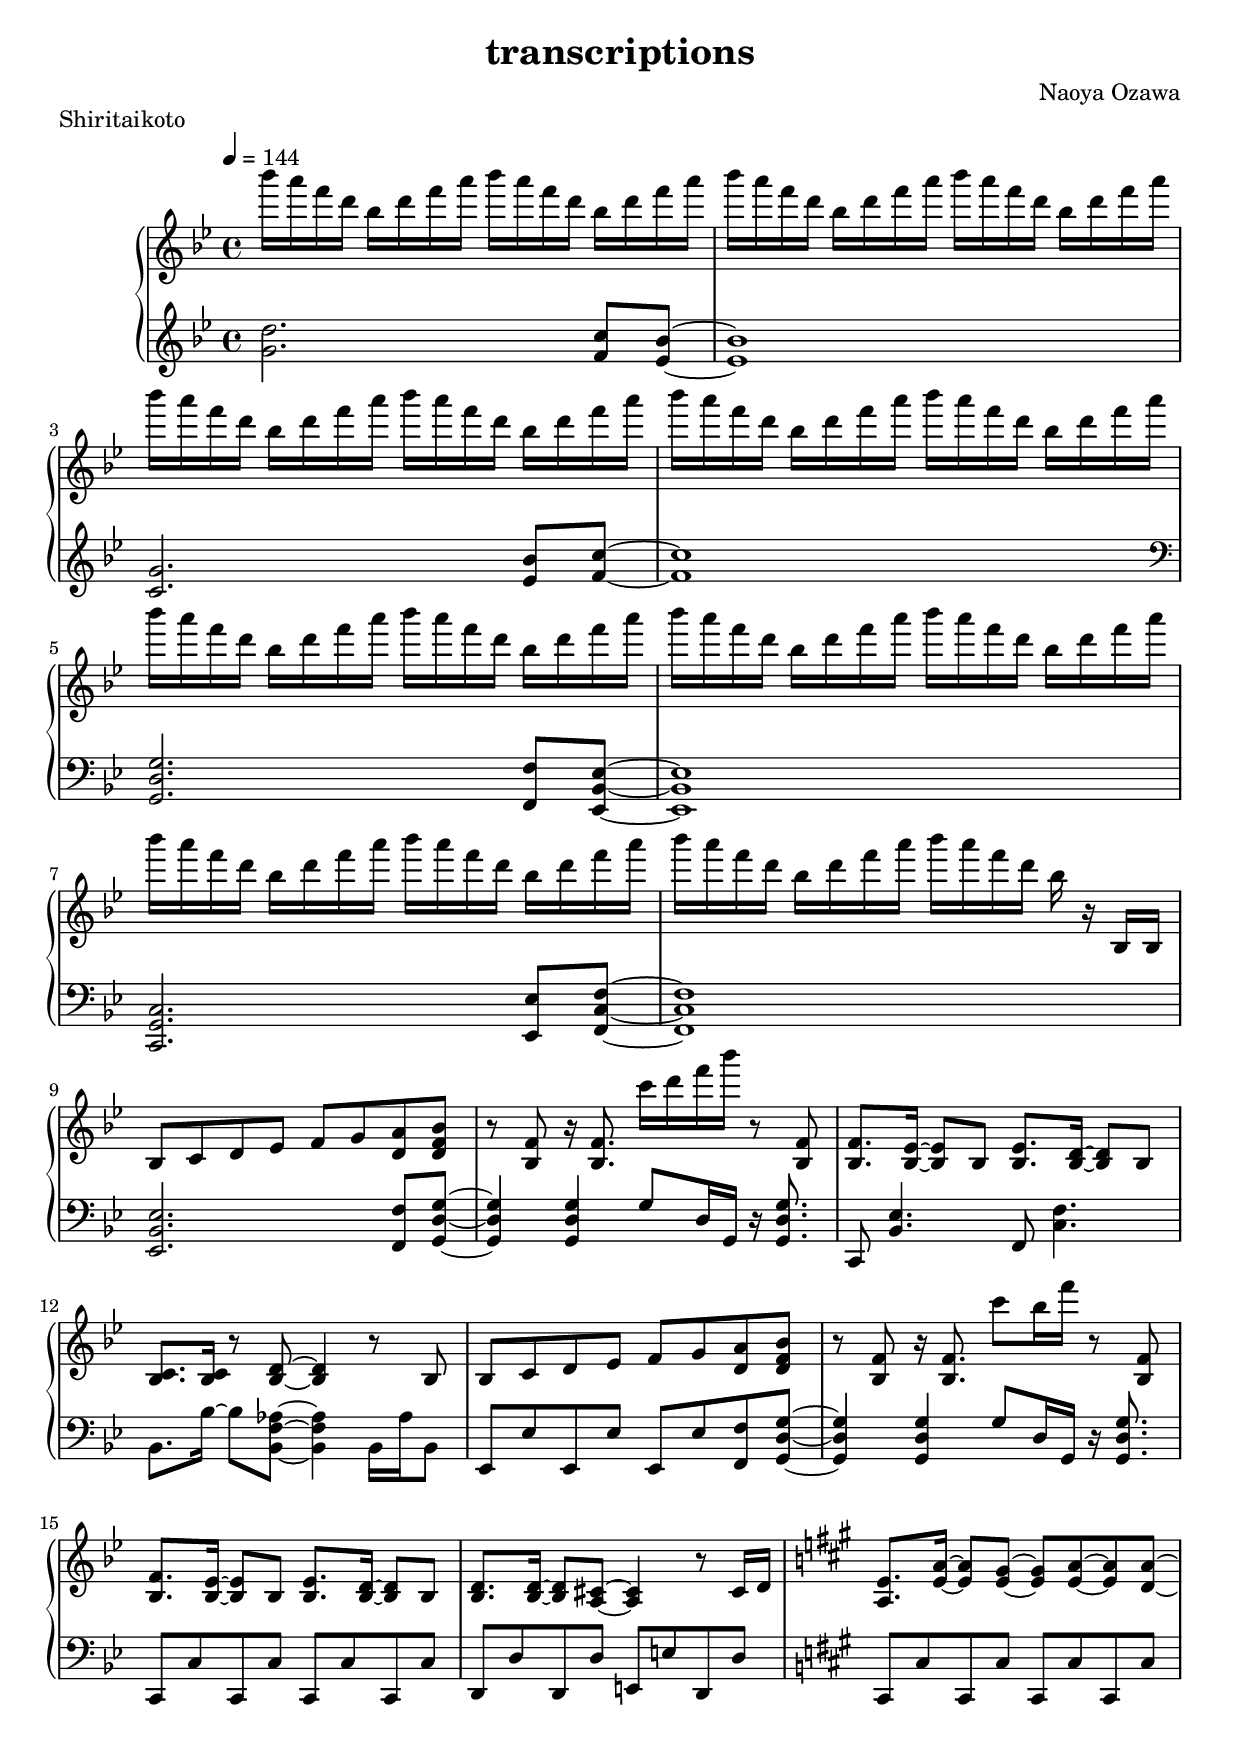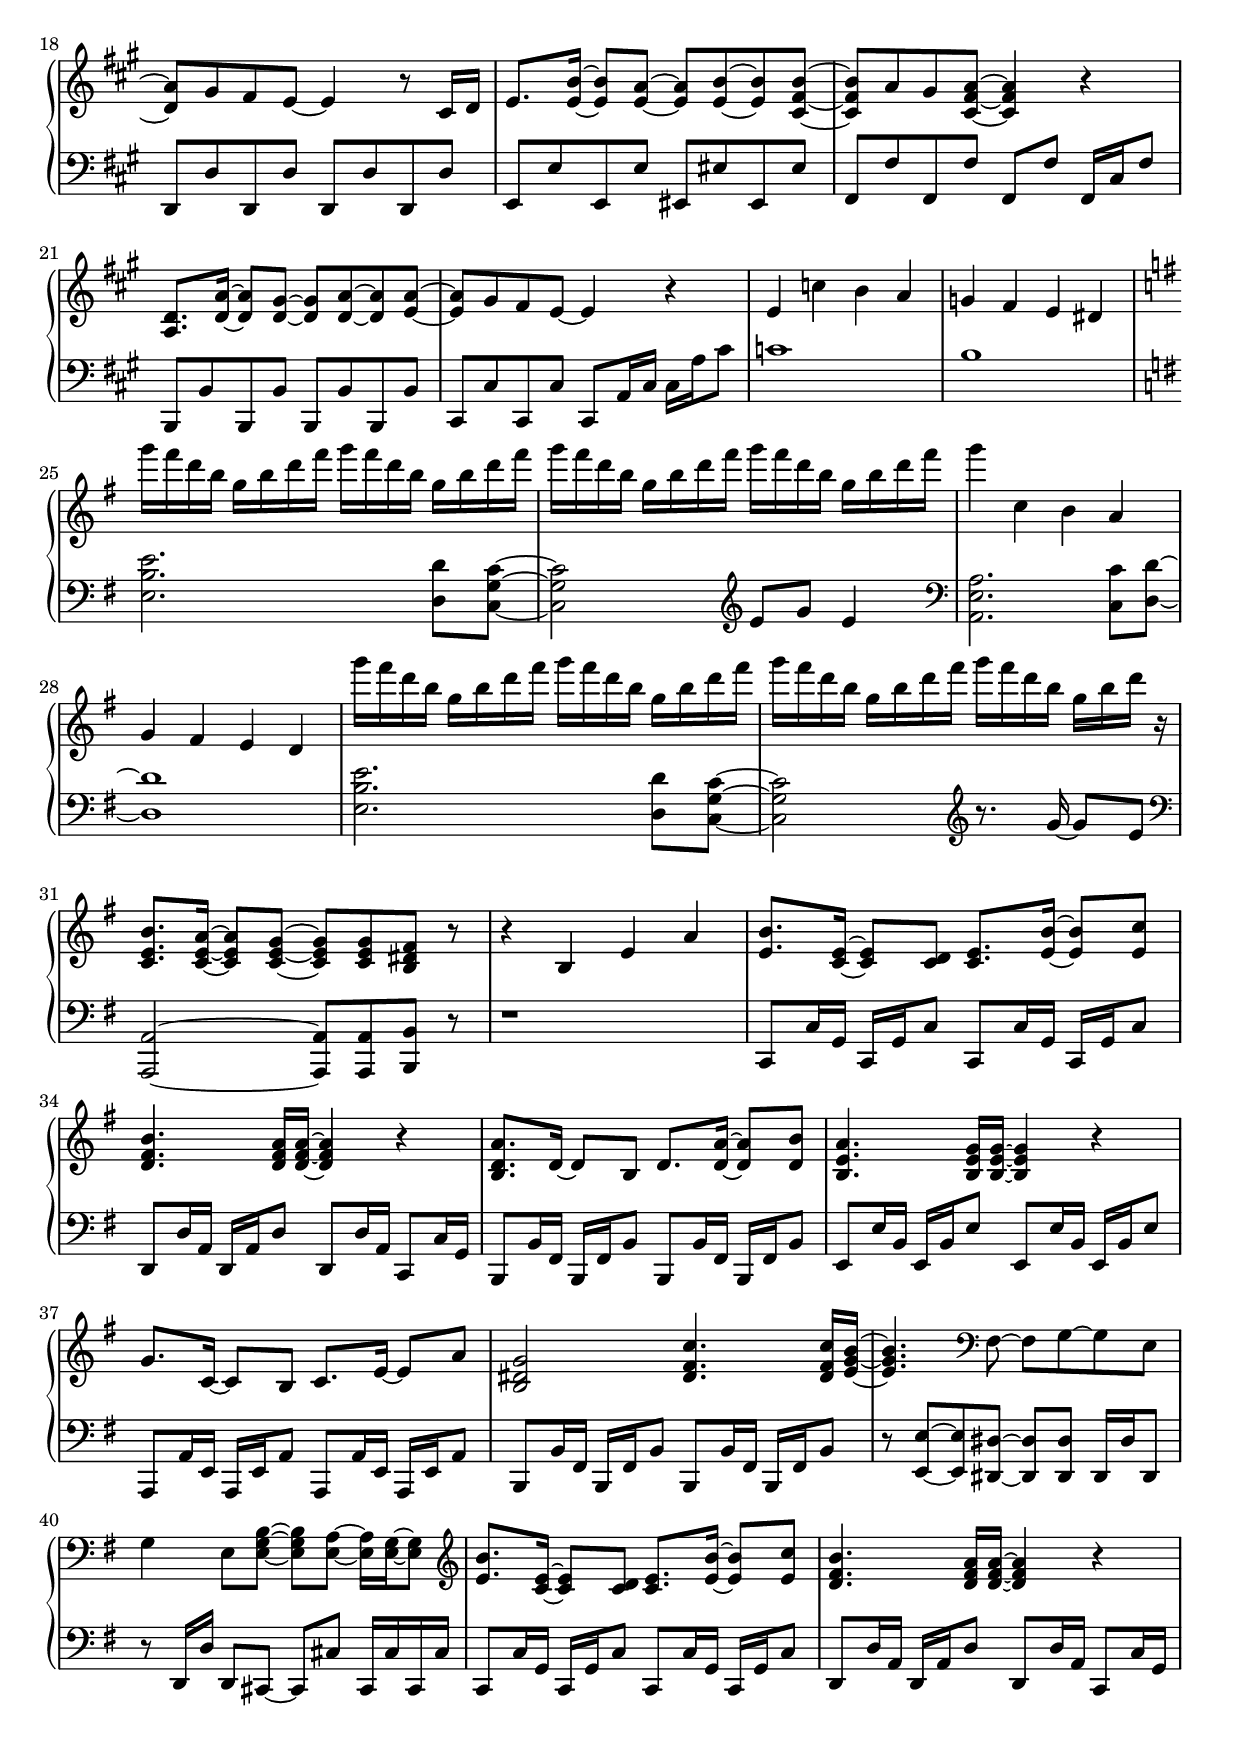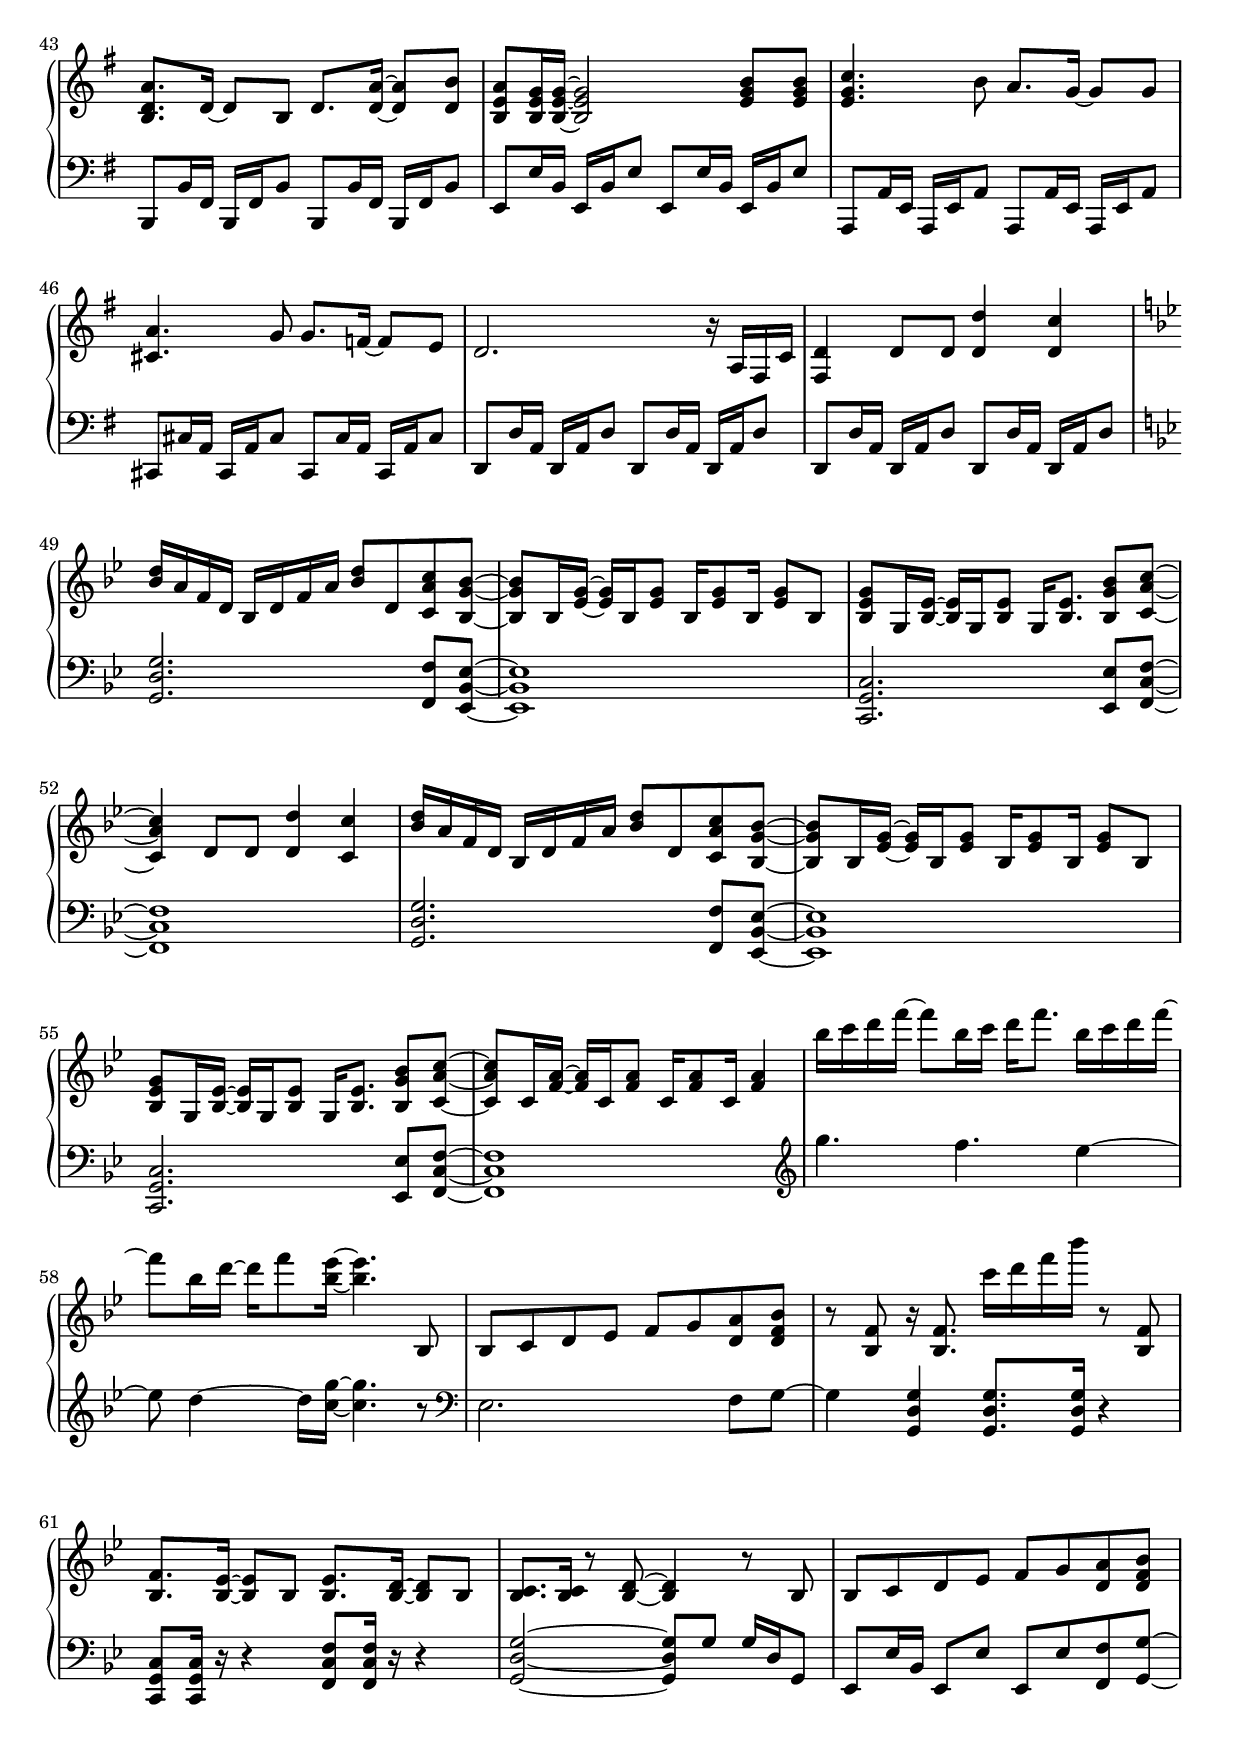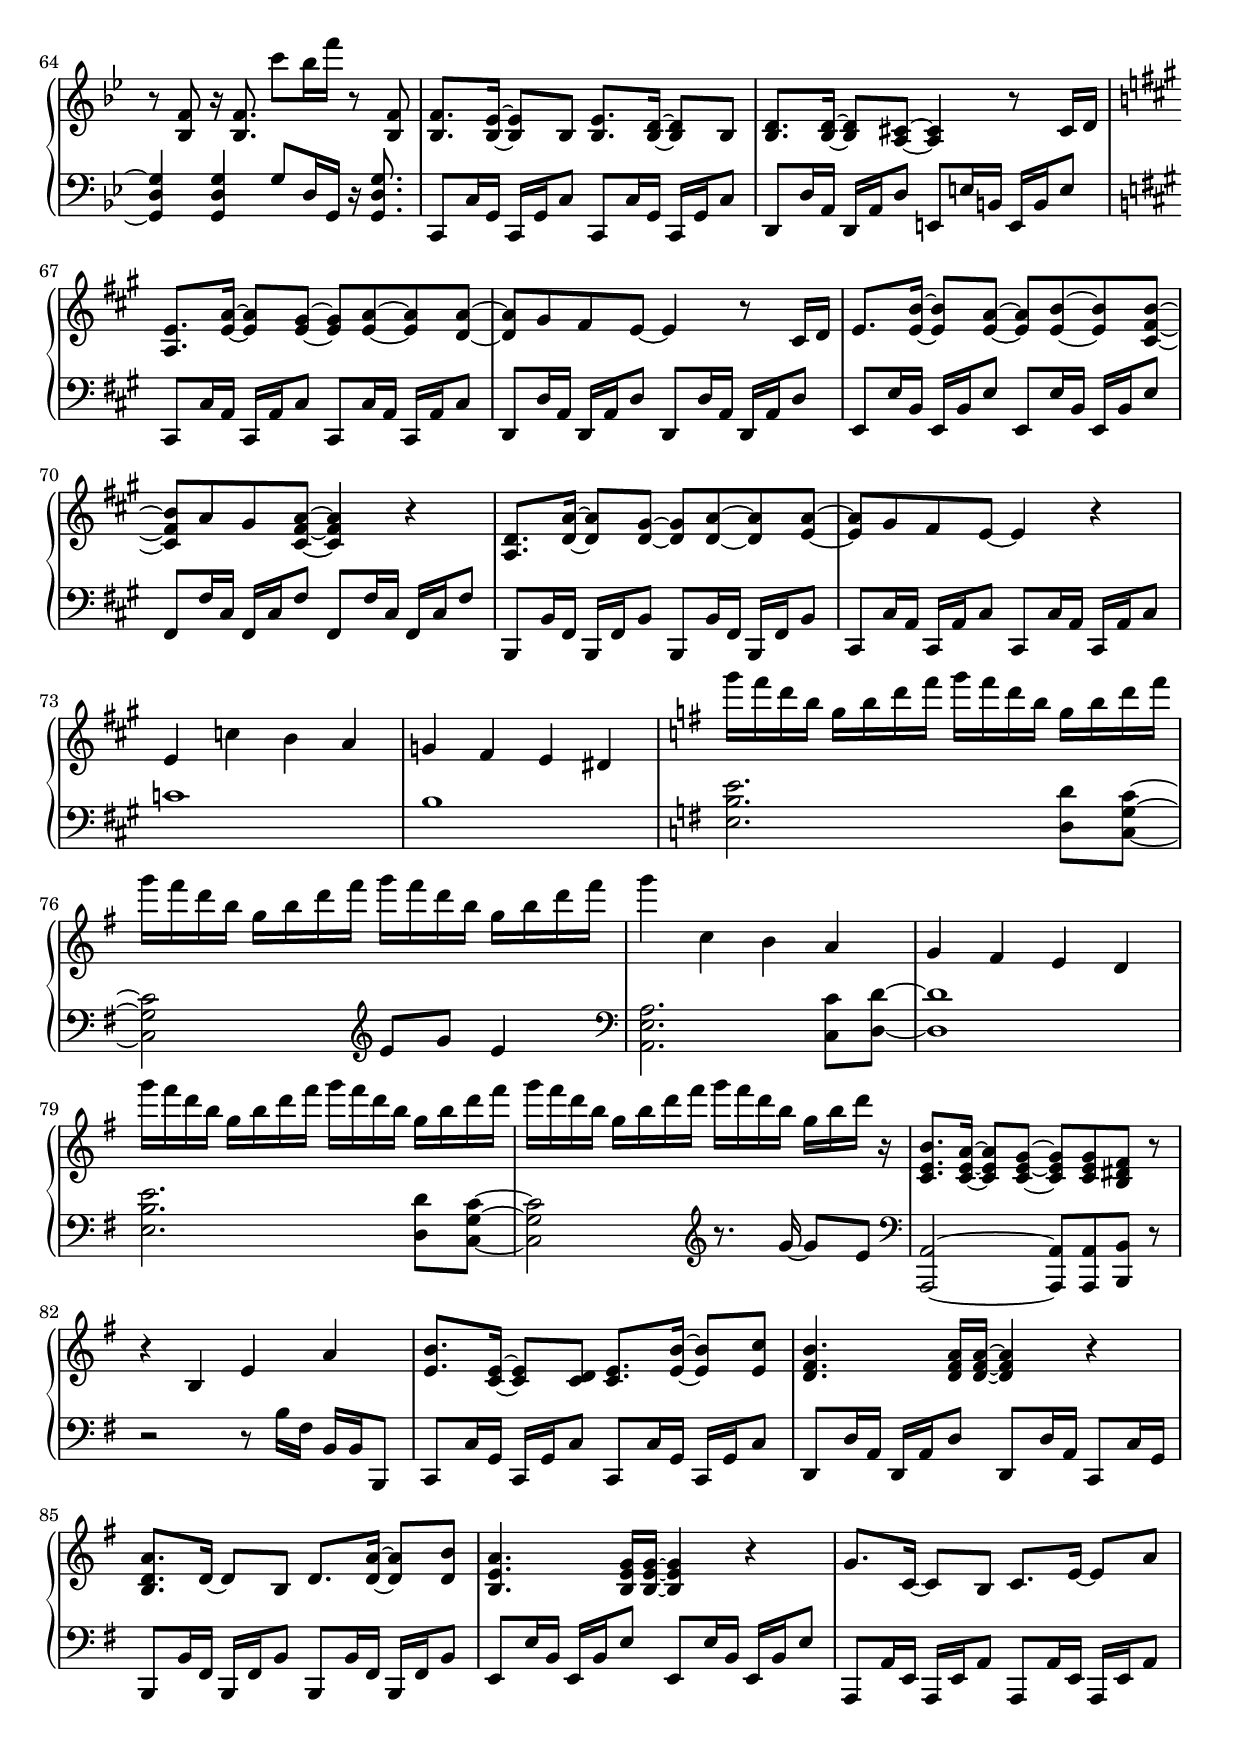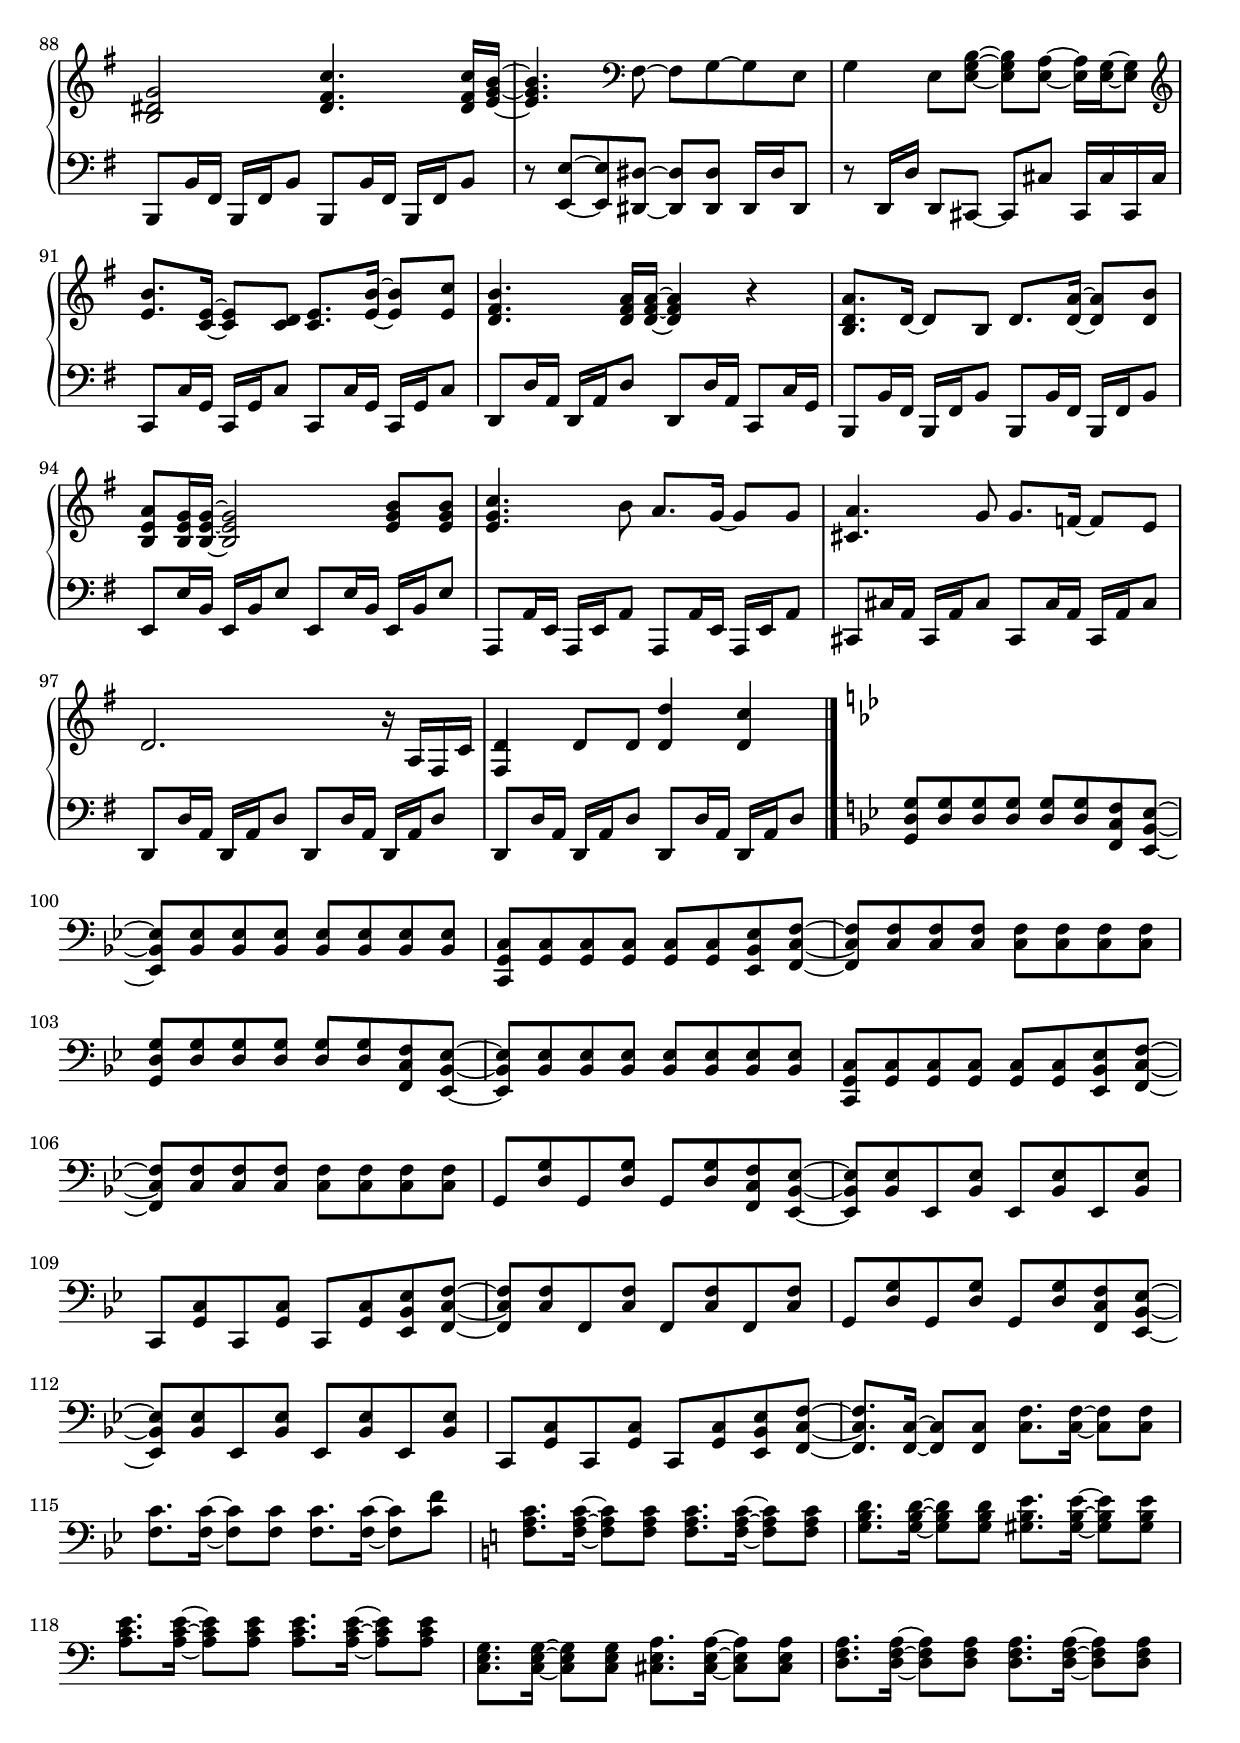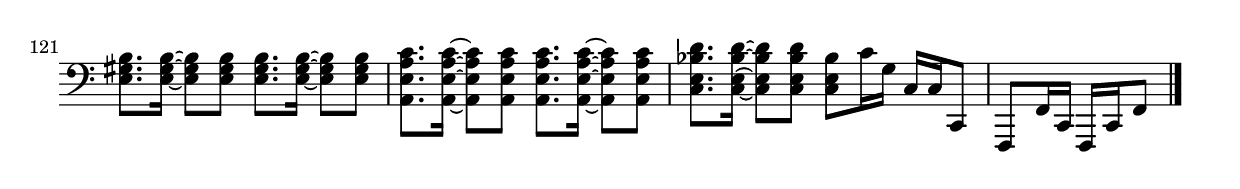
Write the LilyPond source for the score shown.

\version "2.18.2"

toSegno = {
  % the align part, to the right, and below staff
  \once \override Score.RehearsalMark.self-alignment-X = #RIGHT 
  \once \override Score.RehearsalMark.break-visibility = #begin-of-line-invisible
  \override Score.RehearsalMark.direction = #DOWN 
  %prefered size, is about 1/3 smaller than normal
  \once \override Score.RehearsalMark.font-size = #-2
  \mark \markup { { \lower #1 "D.S. al Coda" } } 
}
toCoda = {
  % the align part
  \once \override Score.RehearsalMark.self-alignment-X = #RIGHT  
  \once \override Score.RehearsalMark.break-visibility = #begin-of-line-invisible
  \override Score.RehearsalMark.direction = #DOWN
  %prefered size
  \once \override Score.RehearsalMark.font-size = #-2
  \mark \markup { { \lower #1 "To Coda" } } 
}

\book{
\header {
  title = "transcriptions"
  composer = "Naoya Ozawa"
  subtitle = ""
}

\paper {
print-page-number = ##f
}


%\include "./Pieces/Kurutta_kajitsu.ly"
\version "2.18.2"

\score{
  \new PianoStaff <<
    \new Staff = "up" {
      \clef treble
      \key g \minor
      \time 4/4
      \tempo 4 = 144

      \relative c'''' {

        bes16 a f d bes d f a bes a f d bes d f a |
        bes16 a f d bes d f a bes a f d bes d f a |
        bes16 a f d bes d f a bes a f d bes d f a |
        bes16 a f d bes d f a bes a f d bes d f a |

        bes16 a f d bes d f a bes a f d bes d f a |
        bes16 a f d bes d f a bes a f d bes d f a |
        bes16 a f d bes d f a bes a f d bes d f a |
        bes16 a f d bes d f a bes a f d bes r16 bes,,16 bes |

	bes8 c d es f g <a d,> <bes f d> |
	r8 <f bes,>8 r16 <f bes,>8. c''16 d f bes r8 <f,, bes,> |
	<f bes,>8. <es bes>16~ <es bes>8 bes <es bes>8. <d bes>16~ <d bes>8 bes |
	<c bes>8. <c bes>16 r8 <d bes>8~ <d bes>4 r8 bes8 |
	
	bes8 c d es f g <a d,> <bes f d> |
	r8 <f bes,>8 r16 <f bes,>8. c''8 bes16 f' r8 <f,, bes,> |	
	<f bes,>8. <es bes>16~ <es bes>8 bes <es bes>8. <d bes>16~ <d bes>8 bes |
	<d bes>8. <d bes>16~ <d bes>8 <cis a>8~ <cis a>4 r8 cis16 d |

	\key a \major
	<e a,>8. <a e>16~ <a e>8 <gis e>8~ <gis e> <a e>~ <a e> <a d,>~ |
	<a d,>8 gis fis e~ e4 r8 cis16 d |
	e8. <b' e,>16~ <b e,>8 <a e>~ <a e> <b e,>~ <b e,> <b fis cis>~ |
	<b fis cis>8 a gis <a fis cis>~ <a fis cis>4 r4 |
	
	<d, a>8. <a' d,>16~ <a d,>8 <gis d>~ <gis d> <a d,>~ <a d,> <a e>~ |
	<a e>8 gis fis e~ e4 r4 |
	e4 c' b a |
	g4 fis e dis |
	
	\key e \minor
	g''16 fis d b g b d fis g fis d b g b d fis |
	g16 fis d b g b d fis g fis d b g b d fis |
	g4 c,, b a |
	g4 fis e d |

	g''16 fis d b g b d fis g fis d b g b d fis |
	g16 fis d b g b d fis g fis d b g b d r16 |
	<b, e, c>8. <a e c>16~ <a e c>8 <g e c>~ <g e c>8 <g e c>8 <fis dis b>8 r8 |
	r4 b,4 e a |
	
	<b e,>8. <e, c>16~ <e c>8 <d c> <e c>8. <b' e,>16~ <b e,>8 <c e,> |
	<b fis d>4. <a fis d>16 <a fis d>~ <a fis d>4 r4 |
	<a d, b>8. d,16~ d8 b d8. <a' d,>16~ <a d,>8 <b d,> |
	<a e b>4. <g e b>16 <g e b>~ <g e b>4 r4 |
	
	g8. c,16~ c8 b c8. e16~ e8 a |
	<g dis b>2 <c fis, dis>4. <c fis, dis>16 <b g e>~ |
	<b g e>4. \clef bass fis,8~ fis g~ g e |
	g4 e8 <b' g e>~ <b g e> <a e>8~ <a e>16 <g e>16~ <g e>8 |
	
	\clef treble
	<b' e,>8. <e, c>16~ <e c>8 <d c> <e c>8. <b' e,>16~ <b e,>8 <c e,> |
	<b fis d>4. <a fis d>16 <a fis d>~ <a fis d>4 r4 |
	<a d, b>8. d,16~ d8 b d8. <a' d,>16~ <a d,>8 <b d,> |
	<a e b>8 <g e b>16 <g e b>~ <g e b>2 <b g e>8 <b g e> |
	
	<c g e>4. b8 a8. g16~ g8 g |
	<a cis,>4. g8 g8. f16~ f8 e8 |
	d2. r16 a16 fis c' |
	<d fis,>4 d8 d <d' d,>4 <c d,> |
	
	\key g \minor
	<d bes>16 a f d bes d f a <d bes>8 d, <c' a c,> <bes g bes,>8~ |
	<bes g bes,>8 bes,16 <g' es>~ <g es> bes, <g' es>8 bes,16 <g' es>8 bes,16 <g' es>8 bes, |
	<g' es bes>8 g,16 <es' bes>~ <es bes> g, <es' bes>8 g,16 <es' bes>8. <bes' g bes,>8 <c a c,>~ |
	<c a c,>4 d,8 d <d' d,>4 <c c,> | 

	<d bes>16 a f d bes d f a <d bes>8 d, <c' a c,> <bes g bes,>8~ |
	<bes g bes,>8 bes,16 <g' es>~ <g es> bes, <g' es>8 bes,16 <g' es>8 bes,16 <g' es>8 bes, |
	<g' es bes>8 g,16 <es' bes>~ <es bes> g, <es' bes>8 g,16 <es' bes>8. <bes' g bes,>8 <c a c,>~ |
	<c a c,>8 c,16 <a' f>~ <a f> c, <a' f>8 c,16 <a' f>8 c,16 <a' f>4 |

	bes'16 c d f~ f8 bes,16 c d f8. bes,16 c d f~ |
	f8 bes,16 d~ d f8 <es bes>16~ <es bes>4. bes,,8 |

	bes8 c d es f g <a d,> <bes f d> |
	r8 <f bes,>8 r16 <f bes,>8. c''16 d f bes r8 <f,, bes,> |
	<f bes,>8. <es bes>16~ <es bes>8 bes <es bes>8. <d bes>16~ <d bes>8 bes |
	<c bes>8. <c bes>16 r8 <d bes>8~ <d bes>4 r8 bes8 |
	
	bes8 c d es f g <a d,> <bes f d> |
	r8 <f bes,>8 r16 <f bes,>8. c''8 bes16 f' r8 <f,, bes,> |	
	<f bes,>8. <es bes>16~ <es bes>8 bes <es bes>8. <d bes>16~ <d bes>8 bes |
	<d bes>8. <d bes>16~ <d bes>8 <cis a>8~ <cis a>4 r8 cis16 d |

	\key a \major
	<e a,>8. <a e>16~ <a e>8 <gis e>8~ <gis e> <a e>~ <a e> <a d,>~ |
	<a d,>8 gis fis e~ e4 r8 cis16 d |
	e8. <b' e,>16~ <b e,>8 <a e>~ <a e> <b e,>~ <b e,> <b fis cis>~ |
	<b fis cis>8 a gis <a fis cis>~ <a fis cis>4 r4 |
	
	<d, a>8. <a' d,>16~ <a d,>8 <gis d>~ <gis d> <a d,>~ <a d,> <a e>~ |
	<a e>8 gis fis e~ e4 r4 |
	e4 c' b a |
	g4 fis e dis |
	
	\key e \minor
	g''16 fis d b g b d fis g fis d b g b d fis |
	g16 fis d b g b d fis g fis d b g b d fis |
	g4 c,, b a |
	g4 fis e d |

	g''16 fis d b g b d fis g fis d b g b d fis |
	g16 fis d b g b d fis g fis d b g b d r16 |
	<b, e, c>8. <a e c>16~ <a e c>8 <g e c>~ <g e c>8 <g e c>8 <fis dis b>8 r8 |
	r4 b,4 e a |
	
	<b e,>8. <e, c>16~ <e c>8 <d c> <e c>8. <b' e,>16~ <b e,>8 <c e,> |
	<b fis d>4. <a fis d>16 <a fis d>~ <a fis d>4 r4 |
	<a d, b>8. d,16~ d8 b d8. <a' d,>16~ <a d,>8 <b d,> |
	<a e b>4. <g e b>16 <g e b>~ <g e b>4 r4 |
	
	g8. c,16~ c8 b c8. e16~ e8 a |
	<g dis b>2 <c fis, dis>4. <c fis, dis>16 <b g e>~ |
	<b g e>4. \clef bass fis,8~ fis g~ g e |
	g4 e8 <b' g e>~ <b g e> <a e>8~ <a e>16 <g e>16~ <g e>8 |
	
	\clef treble
	<b' e,>8. <e, c>16~ <e c>8 <d c> <e c>8. <b' e,>16~ <b e,>8 <c e,> |
	<b fis d>4. <a fis d>16 <a fis d>~ <a fis d>4 r4 |
	<a d, b>8. d,16~ d8 b d8. <a' d,>16~ <a d,>8 <b d,> |
	<a e b>8 <g e b>16 <g e b>~ <g e b>2 <b g e>8 <b g e> |
	
	<c g e>4. b8 a8. g16~ g8 g |
	<a cis,>4. g8 g8. f16~ f8 e8 |
	d2. r16 a16 fis c' |
	<d fis,>4 d8 d <d' d,>4 <c d,> |
	
	\key g \minor


	\bar "|."

      }
    }

    \new Staff = "down" {
      \clef treble
      \key g \minor
      \time 4/4

      \relative c'' {
        <d g,>2. <c f,>8 <bes es,>~ |
	<bes es,>1 |
	<g c,>2. <bes es,>8 <c f,>~ |
	<c f,>1 |

	\clef bass
	<g, d g,>2. <f f,>8 <es bes es,>~ |
	<es bes es,>1 |
	<c g c,>2. <es es,>8 <f c f,>~ |
	<f c f,>1 |

	<es bes es,>2. <f f,>8 <g d g,>~ |
	<g d g,>4 <g d g,> g8 d16 g, r16 <g' d g,>8. |
	c,,8 <es' bes>4. f,8 <f' c>4. |
	bes,8. bes'16~ bes8 <aes f bes,>8~ <aes f bes,>4 bes,16 aes' bes,8 |
	
	es,8 es' es, es' es, es' <f f,> <g d g,>~ |
	<g d g,>4 <g d g,> g8 d16 g, r16 <g' d g,>8. |
	c,,8 c' c, c' c, c' c, c' |
	d,8 d' d, d' e, e' d, d' |
	
	\key a \major
	cis,8 cis' cis, cis' cis, cis' cis, cis' |
	d,8 d' d, d' d, d' d, d' |
	e,8 e' e, e' eis, eis' eis, eis' |
	fis,8 fis' fis, fis' fis, fis' fis,16 cis' fis8 |
	
	b,,8 b' b, b' b, b' b, b' |
	cis,8 cis' cis, cis' cis, a'16 cis cis a' cis8 |
	c1 |
	b1 |
	
	\key e \minor
	<e b e,>2. <d d,>8 <c g c,>~ |
	<c g c,>2 \clef treble e8 g e4 |
	\clef bass <a, e a,>2. <c c,>8 <d d,>~ |
	<d d,>1 |
	
	<e b e,>2. <d d,>8 <c g c,>~ |
	<c g c,>2 \clef treble r8. g'16~ g8 e |
	\clef bass <a,, a,>2~ <a a,>8 <a a,> <b b,> r8 |
	r1 |
	
	c,8 c'16 g c, g' c8 c,8 c'16 g c, g' c8 |
	d,8 d'16 a d, a' d8 d,8 d'16 a c,8 c'16 g |
	b,8 b'16 fis b, fis' b8 b,8 b'16 fis b, fis' b8 |
	e,8 e'16 b e, b' e8 e,8 e'16 b e, b' e8 |
	
	a,,8 a'16 e a, e' a8 a,8 a'16 e a, e' a8 |
	b,8 b'16 fis b, fis' b8 b,8 b'16 fis b, fis' b8 |
	r8 <e e,>8~ <e e,> <dis dis,>~ <dis dis,> <dis dis,> dis,16 dis' dis,8 |
	r8 d16 d' d,8 cis~ cis cis' cis,16 cis' cis, cis' |

	c,8 c'16 g c, g' c8 c,8 c'16 g c, g' c8 |
	d,8 d'16 a d, a' d8 d,8 d'16 a c,8 c'16 g |
	b,8 b'16 fis b, fis' b8 b,8 b'16 fis b, fis' b8 |
	e,8 e'16 b e, b' e8 e,8 e'16 b e, b' e8 |
	
	a,,8 a'16 e a, e' a8 a,8 a'16 e a, e' a8 |
	cis,8 cis'16 a cis, a' cis8 cis,8 cis'16 a cis, a' cis8 |
	d,8 d'16 a d, a' d8 d, d'16 a d, a' d8 |
	d,8 d'16 a d, a' d8 d, d'16 a d, a' d8 |
	
	\key g \minor
	<g d g,>2. <f f,>8 <es bes es,>~ |
	<es bes es,>1 |
	<c g c,>2. <es es,>8 <f c f,>~ |
	<f c f,>1 |

	<g d g,>2. <f f,>8 <es bes es,>~ |
	<es bes es,>1 |
	<c g c,>2. <es es,>8 <f c f,>~ |
	<f c f,>1 |

	\clef treble g''4. f4. es4~ |
	es8 d4~ d16 <g c,>16~ <g c,>4. r8 |


	\clef bass es,,2. f8 g~ |
	g4 <g d g,>4 <g d g,>8. <g d g,>16 r4 |
	<c, g c,>8 <c g c,>16 r16 r4 <f c f,>8 <f c f,>16 r16 r4 |
	<g d g,>2~ <g d g,>8 g8 g16 d g,8 |
	es8 es'16 bes es,8 es' es, es' <f f,> <g g,>~ |
	<g d g,>4 <g d g,> g8 d16 g, r16 <g' d g,>8. |

	c,,8 c'16 g c, g' c8 c,8 c'16 g c, g' c8 |
	d,8 d'16 a d, a' d8 e,8 e'16 b e, b' e8 |

	\key a \major
	cis,8 cis'16 a cis, a' cis8 cis,8 cis'16 a cis, a' cis8 |
	d,8 d'16 a d, a' d8 d,8 d'16 a d, a' d8 |
	e,8 e'16 b e, b' e8 e,8 e'16 b e, b' e8 |
	fis,8 fis'16 cis fis, cis' fis8 fis,8 fis'16 cis fis, cis' fis8 |

	b,,8 b'16 fis b, fis' b8 b,8 b'16 fis b, fis' b8 |
	cis,8 cis'16 a cis, a' cis8 cis,8 cis'16 a cis, a' cis8 |
	c'1 |
	b1 |

	\key e \minor
	<e b e,>2. <d d,>8 <c g c,>~ |
	<c g c,>2 \clef treble e8 g e4 |
	\clef bass <a, e a,>2. <c c,>8 <d d,>~ |
	<d d,>1 |
	
	<e b e,>2. <d d,>8 <c g c,>~ |
	<c g c,>2 \clef treble r8. g'16~ g8 e |
	\clef bass <a,, a,>2~ <a a,>8 <a a,> <b b,> r8 |
	r2 r8 b'16 fis b, b b,8 |
	
	c8 c'16 g c, g' c8 c,8 c'16 g c, g' c8 |
	d,8 d'16 a d, a' d8 d,8 d'16 a c,8 c'16 g |
	b,8 b'16 fis b, fis' b8 b,8 b'16 fis b, fis' b8 |
	e,8 e'16 b e, b' e8 e,8 e'16 b e, b' e8 |
	
	a,,8 a'16 e a, e' a8 a,8 a'16 e a, e' a8 |
	b,8 b'16 fis b, fis' b8 b,8 b'16 fis b, fis' b8 |
	r8 <e e,>8~ <e e,> <dis dis,>~ <dis dis,> <dis dis,> dis,16 dis' dis,8 |
	r8 d16 d' d,8 cis~ cis cis' cis,16 cis' cis, cis' |

	c,8 c'16 g c, g' c8 c,8 c'16 g c, g' c8 |
	d,8 d'16 a d, a' d8 d,8 d'16 a c,8 c'16 g |
	b,8 b'16 fis b, fis' b8 b,8 b'16 fis b, fis' b8 |
	e,8 e'16 b e, b' e8 e,8 e'16 b e, b' e8 |
	
	a,,8 a'16 e a, e' a8 a,8 a'16 e a, e' a8 |
	cis,8 cis'16 a cis, a' cis8 cis,8 cis'16 a cis, a' cis8 |
	d,8 d'16 a d, a' d8 d, d'16 a d, a' d8 |
	d,8 d'16 a d, a' d8 d, d'16 a d, a' d8 |
	
	\key g \minor
	<g d g,>8 <g d> <g d> <g d> <g d> <g d> <f c f,> <es bes es,>~ |
	<es bes es,>8 <es bes> <es bes> <es bes> <es bes> <es bes> <es bes> <es bes> |
	<c g c,>8 <c g> <c g> <c g> <c g> <c g> <es bes es,> <f c f,>~ |
	<f c f,>8 <f c> <f c> <f c> <f c> <f c> <f c> <f c> |
	
	<g d g,>8 <g d> <g d> <g d> <g d> <g d> <f c f,> <es bes es,>~ |
	<es bes es,>8 <es bes> <es bes> <es bes> <es bes> <es bes> <es bes> <es bes> |
	<c g c,>8 <c g> <c g> <c g> <c g> <c g> <es bes es,> <f c f,>~ |
	<f c f,>8 <f c> <f c> <f c> <f c> <f c> <f c> <f c> |

	g,8 <g' d> g, <g' d> g, <g' d> <f c f,> <es bes es,>~ |
	<es bes es,>8 <es bes> es, <es' bes> es, <es' bes> es, <es' bes> |
	c,8 <c' g> c, <c' g> c, <c' g> <es bes es,> <f c f,>~ |
	<f c f,>8 <f c> f, <f' c> f, <f' c> f, <f' c>  |

	g,8 <g' d> g, <g' d> g, <g' d> <f c f,> <es bes es,>~ |
	<es bes es,>8 <es bes> es, <es' bes> es, <es' bes> es, <es' bes> |
	c,8 <c' g> c, <c' g> c, <c' g> <es bes es,> <f c f,>~ |
	<f c f,>8. <c f,>16~ <c f,>8 <c f,>8 <f c>8. <f c>16~ <f c>8 <f c>8 |
	<c' f,>8. <c f,>16~ <c f,>8 <c f,>8 <c f,>8. <c f,>16~ <c f,>8 <c f>8 |

	\key c \major
	<c a f>8. <c a f>16~ <c a f>8 <c a f>8 <c a f>8. <c a f>16~ <c a f>8 <c a f>8 |
	<d b g>8. <d b g>16~ <d b g>8 <d b g>8 <e b gis>8. <e b gis>16~ <e b gis>8 <e b gis>8 |
	<e c a>8. <e c a>16~ <e c a>8 <e c a>8 <e c a>8. <e c a>16~ <e c a>8 <e c a>8 |
	<g, e c>8. <g e c>16~ <g e c>8 <g e c>8 <a e cis>8. <a e cis>16~ <a e cis>8 <a e cis>8 |

	<a f d>8. <a f d>16~ <a f d>8 <a f d>8 <a f d>8. <a f d>16~ <a f d>8 <a f d>8 |
	<b gis e>8. <b gis e>16~ <b gis e>8 <b gis e>8 <b gis e>8. <b gis e>16~ <b gis e>8 <b gis e>8 |
	<c a e a,>8. <c a e a,>16~ <c a e a,>8 <c a e a,>8 <c a e a,>8. <c a e a,>16~ <c a e a,>8 <c a e a,>8 |
	<d bes e, c>8. <d bes e, c>16~ <d bes e, c>8 <d bes e, c>8 <bes e, c>8 c16 g c, c c,8 |

	f,8 f'16 c f, c' f8 

      \bar "|."

      }
    }
  >>
  \header {
    piece = "Shiritaikoto"
  }

  \layout { }
  \midi { }

}

%\include "./Pieces/down_shout_leaf.ly"

}
